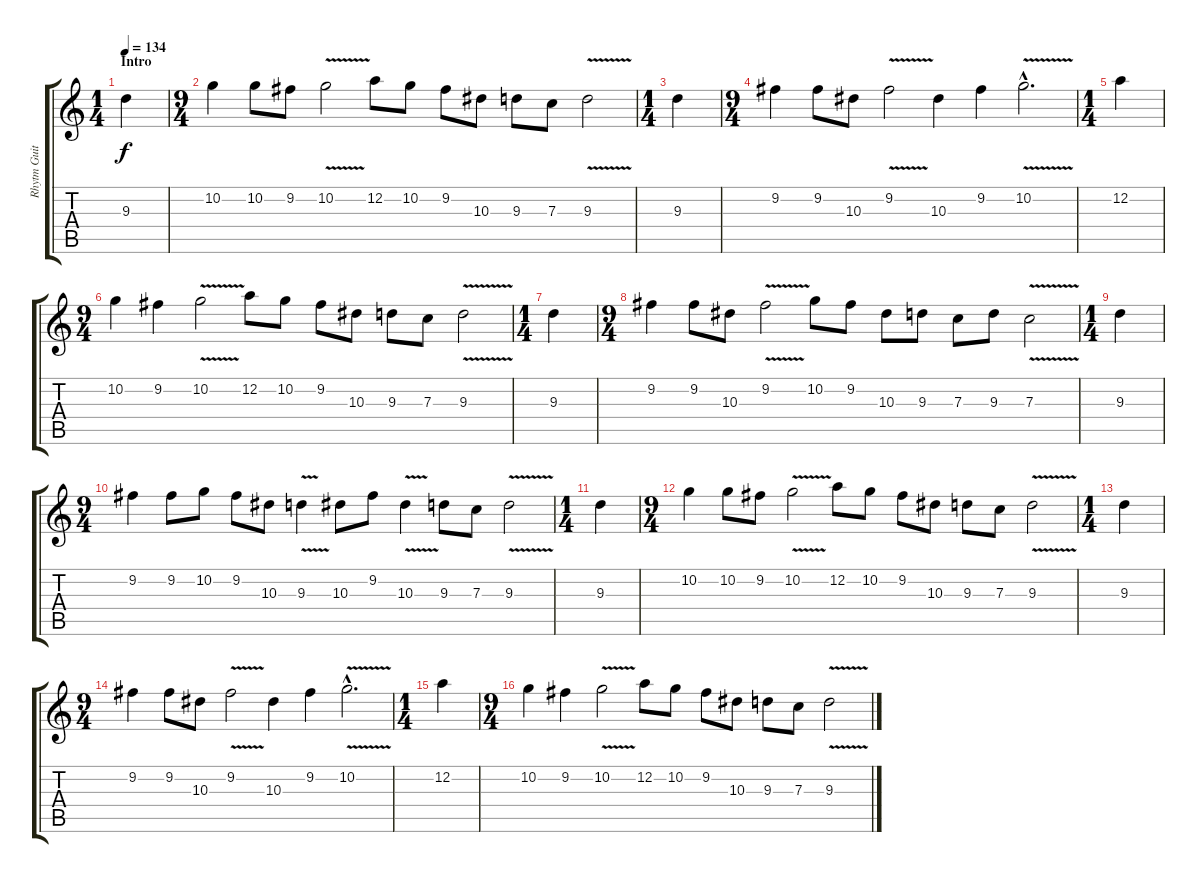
\track ("Rhytm Guitar (Hakan)" "Rhytm Guit") {instrument distortionguitar}
\staff {score tabs}
\tuning (D4 A3 F3 C3 G2 D2) {hide}
\ts (1 4)
\section ("" "Intro")
\tempo 134
\clef g2
\ks c
9.3.4{dy f volume 13 instrument distortionguitar} |
\ts (9 4)
10.2.4 10.2.8 9.2.8 10.2{v}.2 12.2.8 10.2.8 9.2.8 10.3.8 9.3.8 7.3.8 9.3{v}.2 |
\ts (1 4)
9.3.4 |
\ts (9 4)
9.2.4 9.2.8 10.3.8 9.2{v}.2 10.3.4 9.2.4 10.2{v hac}.2{d} |
\ts (1 4)
12.2.4 |
\ts (9 4)
10.2.4 9.2.4 10.2{v}.2 12.2.8 10.2.8 9.2.8 10.3.8 9.3.8 7.3.8 9.3{v}.2 |
\ts (1 4)
9.3.4 |
\ts (9 4)
9.2.4 9.2.8 10.3.8 9.2{v}.2 10.2.8 9.2.8 10.3.8 9.3.8 7.3.8 9.3.8 7.3{v}.2 |
\ts (1 4)
9.3.4 |
\ts (9 4)
9.2.4 9.2.8 10.2.8 9.2.8 10.3.8 9.3{v}.4 10.3.8 9.2.8 10.3{v}.4 9.3.8 7.3.8 9.3{v}.2 |
\ts (1 4)
9.3.4 |
\ts (9 4)
10.2.4 10.2.8 9.2.8 10.2{v}.2 12.2.8 10.2.8 9.2.8 10.3.8 9.3.8 7.3.8 9.3{v}.2 |
\ts (1 4)
9.3.4 |
\ts (9 4)
9.2.4 9.2.8 10.3.8 9.2{v}.2 10.3.4 9.2.4 10.2{v hac}.2{d} |
\ts (1 4)
12.2.4 |
\ts (9 4)
10.2.4 9.2.4 10.2{v}.2 12.2.8 10.2.8 9.2.8 10.3.8 9.3.8 7.3.8 9.3{v}.2
